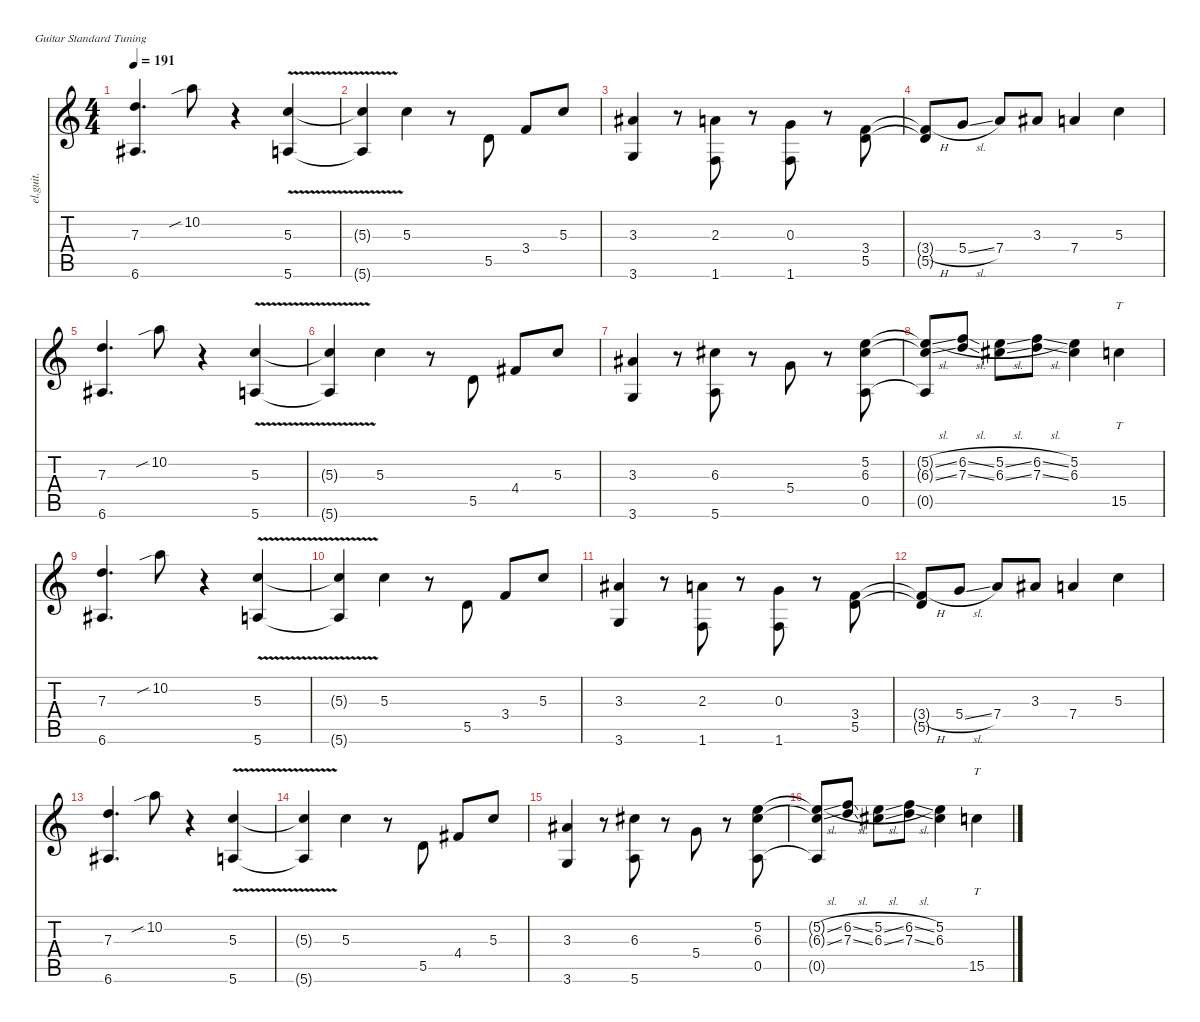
\defaultSystemsLayout 4
\hideDynamics
\bracketExtendMode nobrackets
\track ("Clean Guitar" "el.guit.") {instrument electricguitarclean}
\staff {score tabs}
\tuning (E4 B3 G3 D3 A2 E2)
\ts (4 4)
\tempo 191
\clef g2
\ks c
(6.6{acc #} 7.3).4{d dy mf instrument electricguitarclean beam Up} 10.2{sib}.8{beam Down} r.4{beam Down} (5.6 5.3{v}).4{beam Up} |
(5.3{t} 5.6{t}).4{beam Up} 5.3.4{beam Down} r.8{beam Down} 5.5.8{beam Up} 3.4.8{beam Up} 5.3.8{beam Up} |
(3.3{acc #} 3.6).4{beam Up} r.8{beam Down} (1.6 2.3).8{beam Up} r.8{beam Down} (0.3 1.6).8{beam Up} r.8{beam Down} (5.5 3.4).8{beam Up} |
(5.5{t} 3.4{h t}).8{beam Up} 5.4{sl}.8{beam Up} 7.4.8{beam Up} 3.3{acc #}.8{beam Up} 7.4.4{beam Up} 5.3.4{beam Down} |
(6.6{acc #} 7.3).4{d beam Up} 10.2{sib}.8{beam Down} r.4{beam Down} (5.6 5.3{v}).4{beam Up} |
(5.3{t} 5.6{t}).4{beam Up} 5.3.4{beam Down} r.8{beam Down} 5.5.8{beam Up} 4.4{acc #}.8{beam Up} 5.3.8{beam Up} |
(3.3{acc #} 3.6).4{beam Up} r.8{beam Down} (5.6 6.3{acc #}).8{beam Up} r.8{beam Down} 5.4.8{beam Up} r.8{beam Down} (0.5 5.2 6.3{acc #}).8{beam Up} |
(6.3{sl t acc #} 5.2{sl t} 0.5{t}).8{beam Up} (6.2{sl} 7.3{sl}).8{beam Up} (5.2{sl} 6.3{sl acc #}).8{beam Down} (6.2{sl} 7.3{sl}).8{beam Down} (5.2 6.3{acc #}).4{beam Down} 15.5.4{tt beam Down} |
(6.6{acc #} 7.3).4{d beam Up} 10.2{sib}.8{beam Down} r.4{beam Down} (5.6{v} 5.3).4{beam Up} |
(5.3{t} 5.6{t}).4{beam Up} 5.3.4{beam Down} r.8{beam Down} 5.5.8{beam Up} 3.4.8{beam Up} 5.3.8{beam Up} |
(3.3{acc #} 3.6).4{beam Up} r.8{beam Down} (1.6 2.3).8{beam Up} r.8{beam Down} (0.3 1.6).8{beam Up} r.8{beam Down} (5.5 3.4).8{beam Up} |
(5.5{t} 3.4{h t}).8{beam Up} 5.4{sl}.8{beam Up} 7.4.8{beam Up} 3.3{acc #}.8{beam Up} 7.4.4{beam Up} 5.3.4{beam Down} |
(6.6{acc #} 7.3).4{d beam Up} 10.2{sib}.8{beam Down} r.4{beam Down} (5.6{v} 5.3).4{beam Up} |
(5.3{t} 5.6{t}).4{beam Up} 5.3.4{beam Down} r.8{beam Down} 5.5.8{beam Up} 4.4{acc #}.8{beam Up} 5.3.8{beam Up} |
(3.3{acc #} 3.6).4{beam Up} r.8{beam Down} (5.6 6.3{acc #}).8{beam Up} r.8{beam Down} 5.4.8{beam Up} r.8{beam Down} (0.5 5.2 6.3{acc #}).8{beam Up} |
(6.3{sl t acc #} 5.2{sl t} 0.5{t}).8{beam Up} (6.2{sl} 7.3{sl}).8{beam Up} (5.2{sl} 6.3{sl acc #}).8{beam Down} (6.2{sl} 7.3{sl}).8{beam Down} (5.2 6.3{acc #}).4{beam Down} 15.5.4{tt beam Down}
